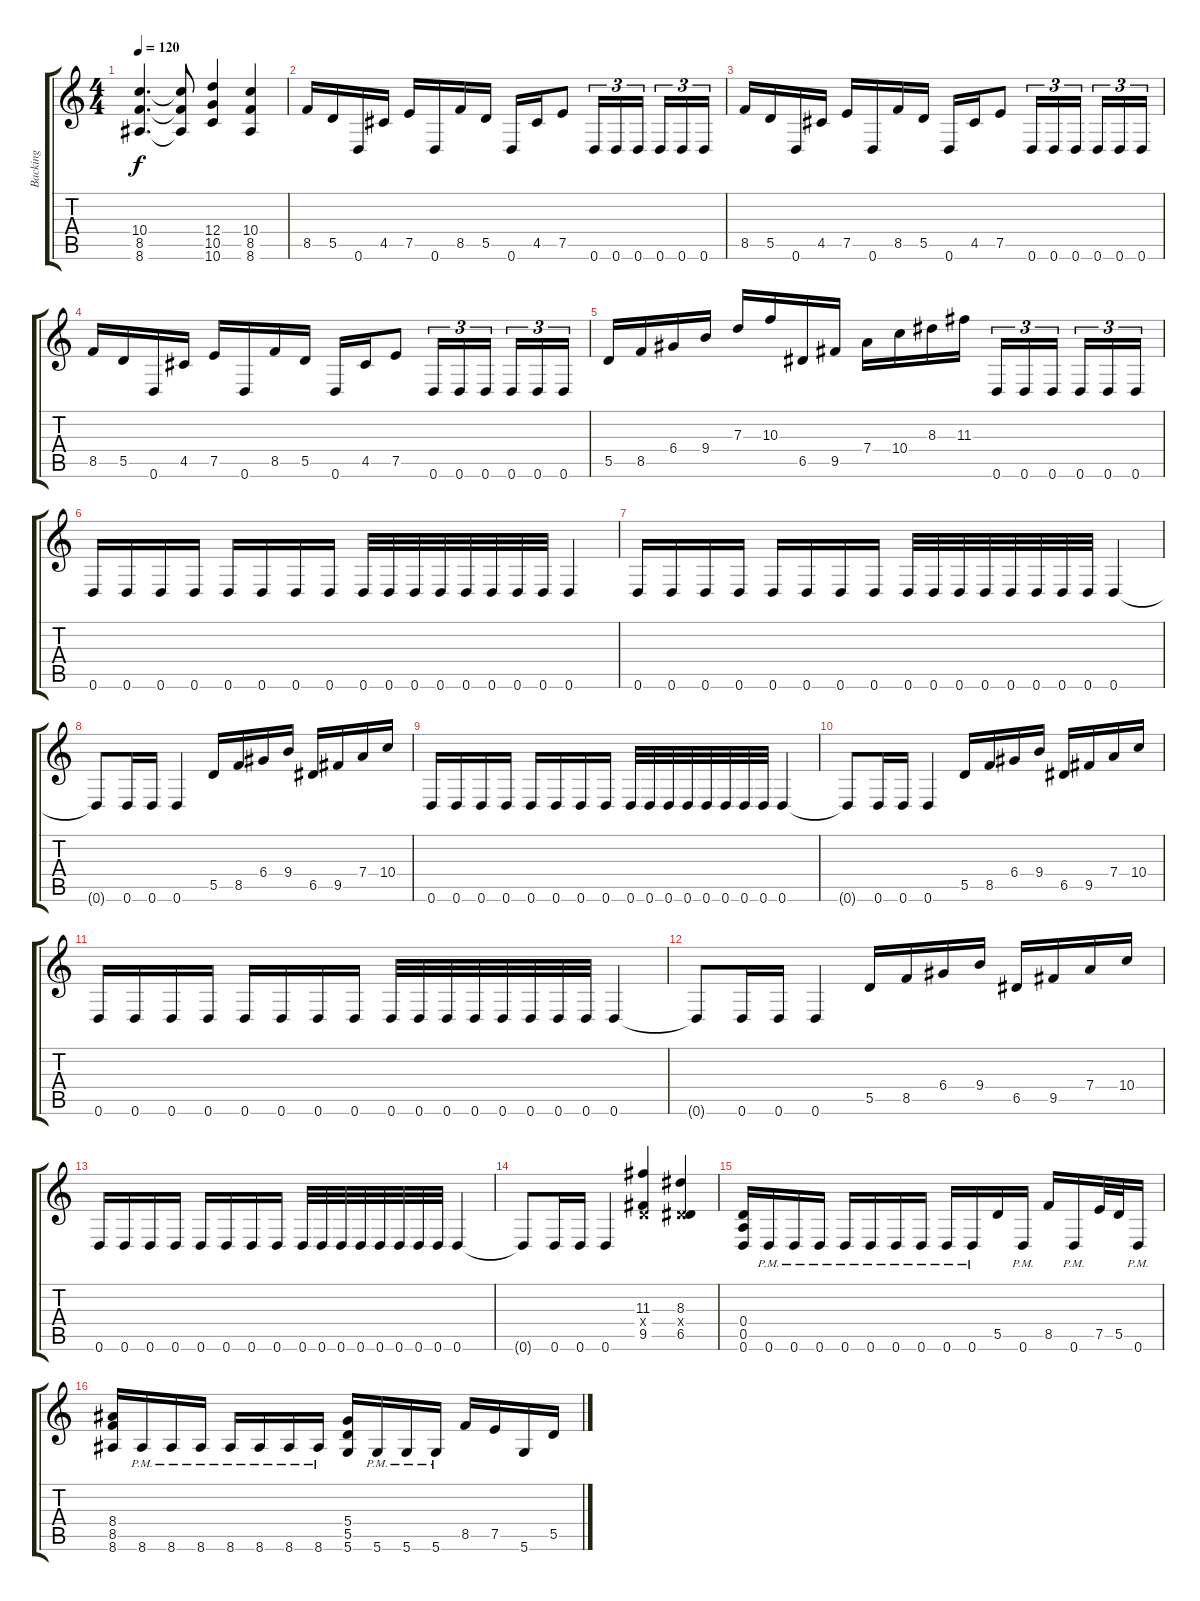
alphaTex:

\track ("Backing" "Backing") {instrument distortionguitar}
\staff {score tabs}
\tuning (E4 B3 G3 D3 A2 D2) {hide}
\ts (4 4)
\tempo 120
\clef g2
\ks c
(10.4 8.5 8.6).4{d dy f} (10.4{t} 8.5{t} 8.6{t}).8 (12.4 10.5 10.6).4 (10.4 8.5 8.6).4 |
8.5.16 5.5.16 0.6.16 4.5.16 7.5.16 0.6.16 8.5.16 5.5.16 0.6.16 4.5.16 7.5.8 0.6.16{tu (3 2)} 0.6.16{tu (3 2)} 0.6.16{tu (3 2) beam splitsecondary} 0.6.16{tu (3 2)} 0.6.16{tu (3 2)} 0.6.16{tu (3 2)} |
8.5.16 5.5.16 0.6.16 4.5.16 7.5.16 0.6.16 8.5.16 5.5.16 0.6.16 4.5.16 7.5.8 0.6.16{tu (3 2)} 0.6.16{tu (3 2)} 0.6.16{tu (3 2) beam splitsecondary} 0.6.16{tu (3 2)} 0.6.16{tu (3 2)} 0.6.16{tu (3 2)} |
8.5.16 5.5.16 0.6.16 4.5.16 7.5.16 0.6.16 8.5.16 5.5.16 0.6.16 4.5.16 7.5.8 0.6.16{tu (3 2)} 0.6.16{tu (3 2)} 0.6.16{tu (3 2) beam splitsecondary} 0.6.16{tu (3 2)} 0.6.16{tu (3 2)} 0.6.16{tu (3 2)} |
5.5.16 8.5.16 6.4.16 9.4.16 7.3.16 10.3.16 6.5.16 9.5.16 7.4.16 10.4.16 8.3.16 11.3.16 0.6.16{tu (3 2)} 0.6.16{tu (3 2)} 0.6.16{tu (3 2) beam splitsecondary} 0.6.16{tu (3 2)} 0.6.16{tu (3 2)} 0.6.16{tu (3 2)} |
0.6.16 0.6.16 0.6.16 0.6.16 0.6.16 0.6.16 0.6.16 0.6.16 0.6.32 0.6.32 0.6.32 0.6.32 0.6.32 0.6.32 0.6.32 0.6.32 0.6.4 |
0.6.16 0.6.16 0.6.16 0.6.16 0.6.16 0.6.16 0.6.16 0.6.16 0.6.32 0.6.32 0.6.32 0.6.32 0.6.32 0.6.32 0.6.32 0.6.32 0.6.4 |
0.6{t}.8 0.6.16 0.6.16 0.6.4 5.5.16 8.5.16 6.4.16 9.4.16 6.5.16 9.5.16 7.4.16 10.4.16 |
0.6.16 0.6.16 0.6.16 0.6.16 0.6.16 0.6.16 0.6.16 0.6.16 0.6.32 0.6.32 0.6.32 0.6.32 0.6.32 0.6.32 0.6.32 0.6.32 0.6.4 |
0.6{t}.8 0.6.16 0.6.16 0.6.4 5.5.16 8.5.16 6.4.16 9.4.16 6.5.16 9.5.16 7.4.16 10.4.16 |
0.6.16 0.6.16 0.6.16 0.6.16 0.6.16 0.6.16 0.6.16 0.6.16 0.6.32 0.6.32 0.6.32 0.6.32 0.6.32 0.6.32 0.6.32 0.6.32 0.6.4 |
0.6{t}.8 0.6.16 0.6.16 0.6.4 5.5.16 8.5.16 6.4.16 9.4.16 6.5.16 9.5.16 7.4.16 10.4.16 |
0.6.16 0.6.16 0.6.16 0.6.16 0.6.16 0.6.16 0.6.16 0.6.16 0.6.32 0.6.32 0.6.32 0.6.32 0.6.32 0.6.32 0.6.32 0.6.32 0.6.4 |
0.6{t}.8 0.6.16 0.6.16 0.6.4 (11.3 0.4{x} 9.5).4 (8.3 0.4{x} 6.5).4 |
(0.4 0.5 0.6).16 0.6{pm}.16 0.6{pm}.16 0.6{pm}.16 0.6{pm}.16 0.6{pm}.16 0.6{pm}.16 0.6{pm}.16 0.6{pm}.16 0.6{pm}.16 5.5.16 0.6{pm}.16 8.5.16 0.6{pm}.16 7.5.32 5.5.32 0.6{pm}.16 |
(8.4 8.5 8.6).16 8.6{pm}.16 8.6{pm}.16 8.6{pm}.16 8.6{pm}.16 8.6{pm}.16 8.6{pm}.16 8.6{pm}.16 (5.4 5.5 5.6).16 5.6{pm}.16 5.6{pm}.16 5.6{pm}.16 8.5.16 7.5.16 5.6.16 5.5.16
